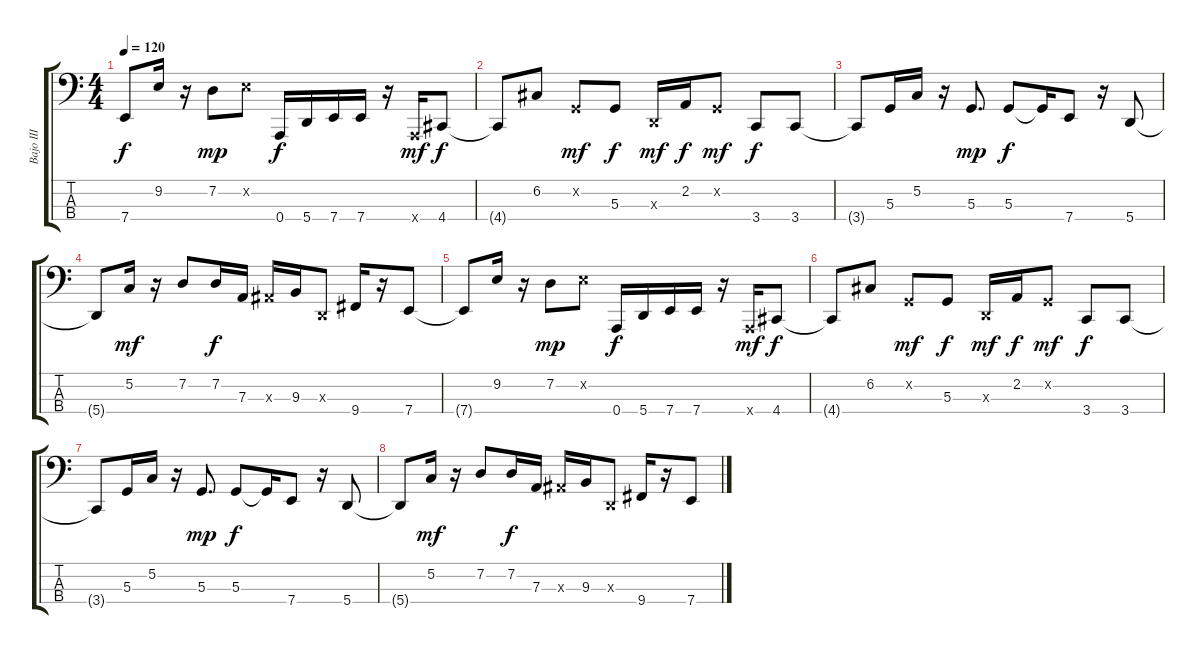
\track ("Bajo III" "Bajo III") {instrument fretlessbass}
\staff {score tabs}
\tuning (C2 G1 D1 A0) {hide}
\ts (4 4)
\tempo 120
\clef f4
\ks c
7.4{t}.8{dy f} 9.2.16 r.16 7.2.8{dy mp} 9.2{x}.8 0.4.16{dy f} 5.4.16 7.4.16 7.4.16 r.16 0.4{x}.16{dy mf} 4.4.8{dy f} |
4.4{t}.8 6.2.8 0.2{x}.8{dy mf} 5.3.8{dy f} 0.3{x}.16{dy mf} 2.2.16{dy f} 0.2{x}.8{dy mf} 3.4.8{dy f} 3.4.8 |
3.4{t}.8 5.3.16 5.2.16 r.16 5.3.8{d dy mp} 5.3.8{dy f} 5.3{t}.16 7.4.8 r.16 5.4.8 |
5.4{t}.8 5.2.16{dy mf} r.16 7.2.8 7.2.16{dy f} 7.3.16 8.3{x}.16 9.3.16 0.3{x}.8 9.4.16 r.16 7.4.8 |
7.4{t}.8 9.2.16 r.16 7.2.8{dy mp} 9.2{x}.8 0.4.16{dy f} 5.4.16 7.4.16 7.4.16 r.16 0.4{x}.16{dy mf} 4.4.8{dy f} |
4.4{t}.8 6.2.8 0.2{x}.8{dy mf} 5.3.8{dy f} 0.3{x}.16{dy mf} 2.2.16{dy f} 0.2{x}.8{dy mf} 3.4.8{dy f} 3.4.8 |
3.4{t}.8 5.3.16 5.2.16 r.16 5.3.8{d dy mp} 5.3.8{dy f} 5.3{t}.16 7.4.8 r.16 5.4.8 |
5.4{t}.8 5.2.16{dy mf} r.16 7.2.8 7.2.16{dy f} 7.3.16 8.3{x}.16 9.3.16 0.3{x}.8 9.4.16 r.16 7.4.8
